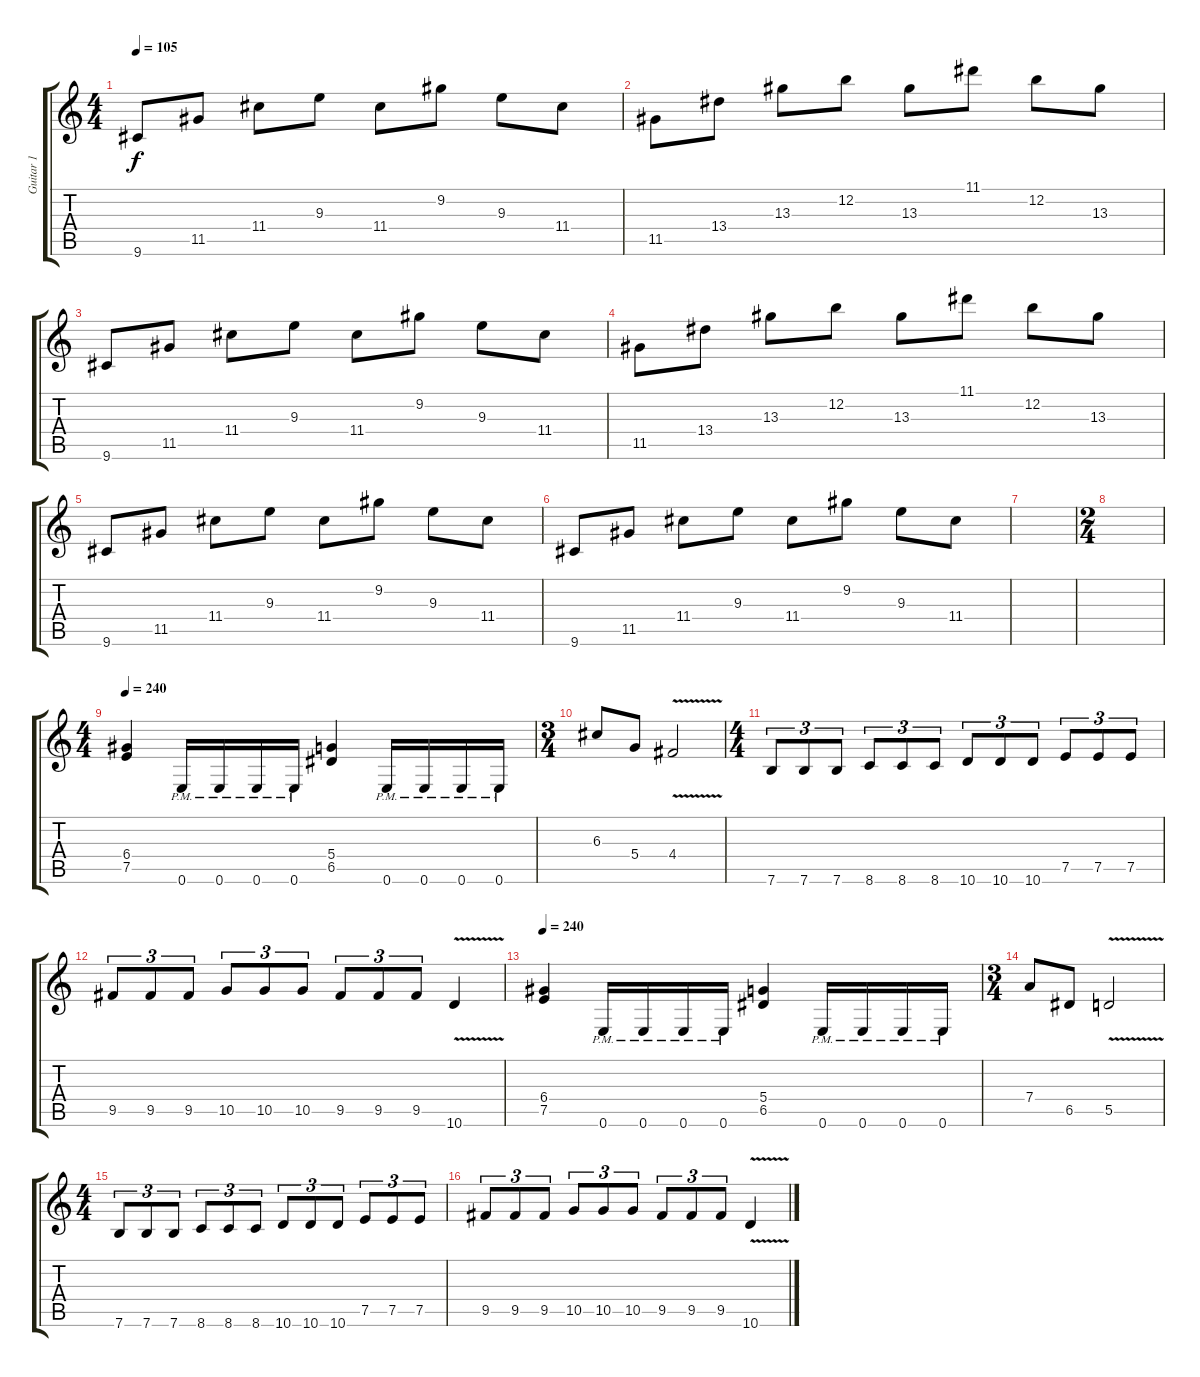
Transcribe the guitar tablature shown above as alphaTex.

\track ("Guitar 1" "Guitar 1") {instrument distortionguitar}
\staff {score tabs}
\tuning (E4 B3 G3 D3 A2 E2) {hide}
\ts (4 4)
\tempo 105
\clef g2
\ks c
9.6.8{dy f} 11.5.8 11.4.8 9.3.8 11.4.8 9.2.8 9.3.8 11.4.8 |
11.5.8{volume 11 balance 4 instrument electricguitarjazz} 13.4.8 13.3.8 12.2.8 13.3.8 11.1.8 12.2.8 13.3.8 |
9.6.8 11.5.8 11.4.8 9.3.8 11.4.8 9.2.8 9.3.8 11.4.8 |
11.5.8 13.4.8 13.3.8 12.2.8 13.3.8 11.1.8 12.2.8 13.3.8 |
9.6.8 11.5.8 11.4.8 9.3.8 11.4.8 9.2.8 9.3.8 11.4.8 |
9.6.8 11.5.8 11.4.8 9.3.8 11.4.8 9.2.8 9.3.8 11.4.8 |
|
\ts (2 4)
|
\ts (4 4)
\tempo 240
(6.4 7.5).4{volume 15 balance 2 instrument distortionguitar} 0.6{pm}.16 0.6{pm}.16 0.6{pm}.16 0.6{pm}.16 (5.4 6.5).4 0.6{pm}.16 0.6{pm}.16 0.6{pm}.16 0.6{pm}.16 |
\ts (3 4)
6.3.8 5.4.8 4.4{v}.2 |
\ts (4 4)
7.6.8{tu (3 2)} 7.6.8{tu (3 2)} 7.6.8{tu (3 2)} 8.6.8{tu (3 2)} 8.6.8{tu (3 2)} 8.6.8{tu (3 2)} 10.6.8{tu (3 2)} 10.6.8{tu (3 2)} 10.6.8{tu (3 2)} 7.5.8{tu (3 2)} 7.5.8{tu (3 2)} 7.5.8{tu (3 2)} |
9.5.8{tu (3 2)} 9.5.8{tu (3 2)} 9.5.8{tu (3 2)} 10.5.8{tu (3 2)} 10.5.8{tu (3 2)} 10.5.8{tu (3 2)} 9.5.8{tu (3 2)} 9.5.8{tu (3 2)} 9.5.8{tu (3 2)} 10.6{v}.4 |
\tempo 240
(6.4 7.5).4 0.6{pm}.16 0.6{pm}.16 0.6{pm}.16 0.6{pm}.16 (5.4 6.5).4 0.6{pm}.16 0.6{pm}.16 0.6{pm}.16 0.6{pm}.16 |
\ts (3 4)
7.4.8 6.5.8 5.5{v}.2 |
\ts (4 4)
7.6.8{tu (3 2)} 7.6.8{tu (3 2)} 7.6.8{tu (3 2)} 8.6.8{tu (3 2)} 8.6.8{tu (3 2)} 8.6.8{tu (3 2)} 10.6.8{tu (3 2)} 10.6.8{tu (3 2)} 10.6.8{tu (3 2)} 7.5.8{tu (3 2)} 7.5.8{tu (3 2)} 7.5.8{tu (3 2)} |
9.5.8{tu (3 2)} 9.5.8{tu (3 2)} 9.5.8{tu (3 2)} 10.5.8{tu (3 2)} 10.5.8{tu (3 2)} 10.5.8{tu (3 2)} 9.5.8{tu (3 2)} 9.5.8{tu (3 2)} 9.5.8{tu (3 2)} 10.6{v}.4
